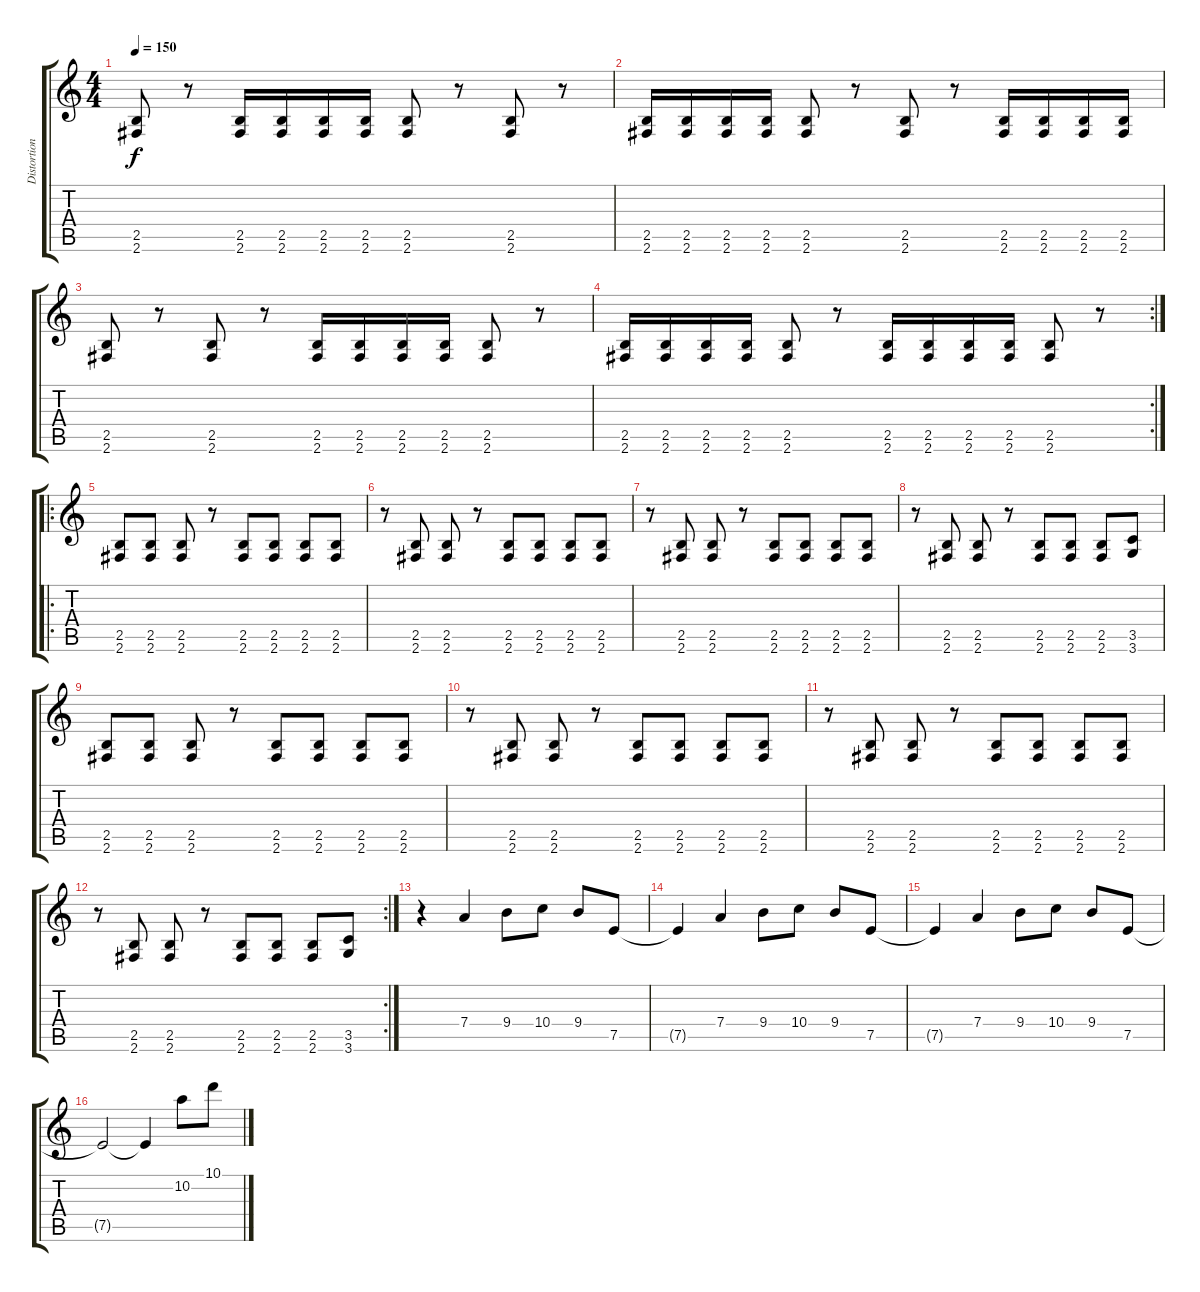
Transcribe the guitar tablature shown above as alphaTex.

\track ("Distortion Guitar 1" "Distortion") {instrument distortionguitar}
\staff {score tabs}
\tuning (E4 B3 G3 D3 A2 E2) {hide}
\ts (4 4)
\tempo 150
\clef g2
\ks c
(2.5 2.6).8{dy f} r.8 (2.5 2.6).16 (2.5 2.6).16 (2.5 2.6).16 (2.5 2.6).16 (2.5 2.6).8 r.8 (2.5 2.6).8 r.8 |
(2.5 2.6).16 (2.5 2.6).16 (2.5 2.6).16 (2.5 2.6).16 (2.5 2.6).8 r.8 (2.5 2.6).8 r.8 (2.5 2.6).16 (2.5 2.6).16 (2.5 2.6).16 (2.5 2.6).16 |
(2.5 2.6).8 r.8 (2.5 2.6).8 r.8 (2.5 2.6).16 (2.5 2.6).16 (2.5 2.6).16 (2.5 2.6).16 (2.5 2.6).8 r.8 |
\rc 2
(2.5 2.6).16 (2.5 2.6).16 (2.5 2.6).16 (2.5 2.6).16 (2.5 2.6).8 r.8 (2.5 2.6).16 (2.5 2.6).16 (2.5 2.6).16 (2.5 2.6).16 (2.5 2.6).8 r.8 |
\ro
(2.5 2.6).8 (2.5 2.6).8 (2.5 2.6).8 r.8 (2.5 2.6).8 (2.5 2.6).8 (2.5 2.6).8 (2.5 2.6).8 |
r.8 (2.5 2.6).8 (2.5 2.6).8 r.8 (2.5 2.6).8 (2.5 2.6).8 (2.5 2.6).8 (2.5 2.6).8 |
r.8 (2.5 2.6).8 (2.5 2.6).8 r.8 (2.5 2.6).8 (2.5 2.6).8 (2.5 2.6).8 (2.5 2.6).8 |
r.8 (2.5 2.6).8 (2.5 2.6).8 r.8 (2.5 2.6).8 (2.5 2.6).8 (2.5 2.6).8 (3.5 3.6).8 |
(2.5 2.6).8 (2.5 2.6).8 (2.5 2.6).8 r.8 (2.5 2.6).8 (2.5 2.6).8 (2.5 2.6).8 (2.5 2.6).8 |
r.8 (2.5 2.6).8 (2.5 2.6).8 r.8 (2.5 2.6).8 (2.5 2.6).8 (2.5 2.6).8 (2.5 2.6).8 |
r.8 (2.5 2.6).8 (2.5 2.6).8 r.8 (2.5 2.6).8 (2.5 2.6).8 (2.5 2.6).8 (2.5 2.6).8 |
\rc 2
r.8 (2.5 2.6).8 (2.5 2.6).8 r.8 (2.5 2.6).8 (2.5 2.6).8 (2.5 2.6).8 (3.5 3.6).8 |
r.4 7.4.4 9.4.8 10.4.8 9.4.8 7.5.8 |
7.5{t}.4 7.4.4 9.4.8 10.4.8 9.4.8 7.5.8 |
7.5{t}.4 7.4.4 9.4.8 10.4.8 9.4.8 7.5.8 |
7.5{t}.2 7.5{t}.4 10.2.8 10.1.8
